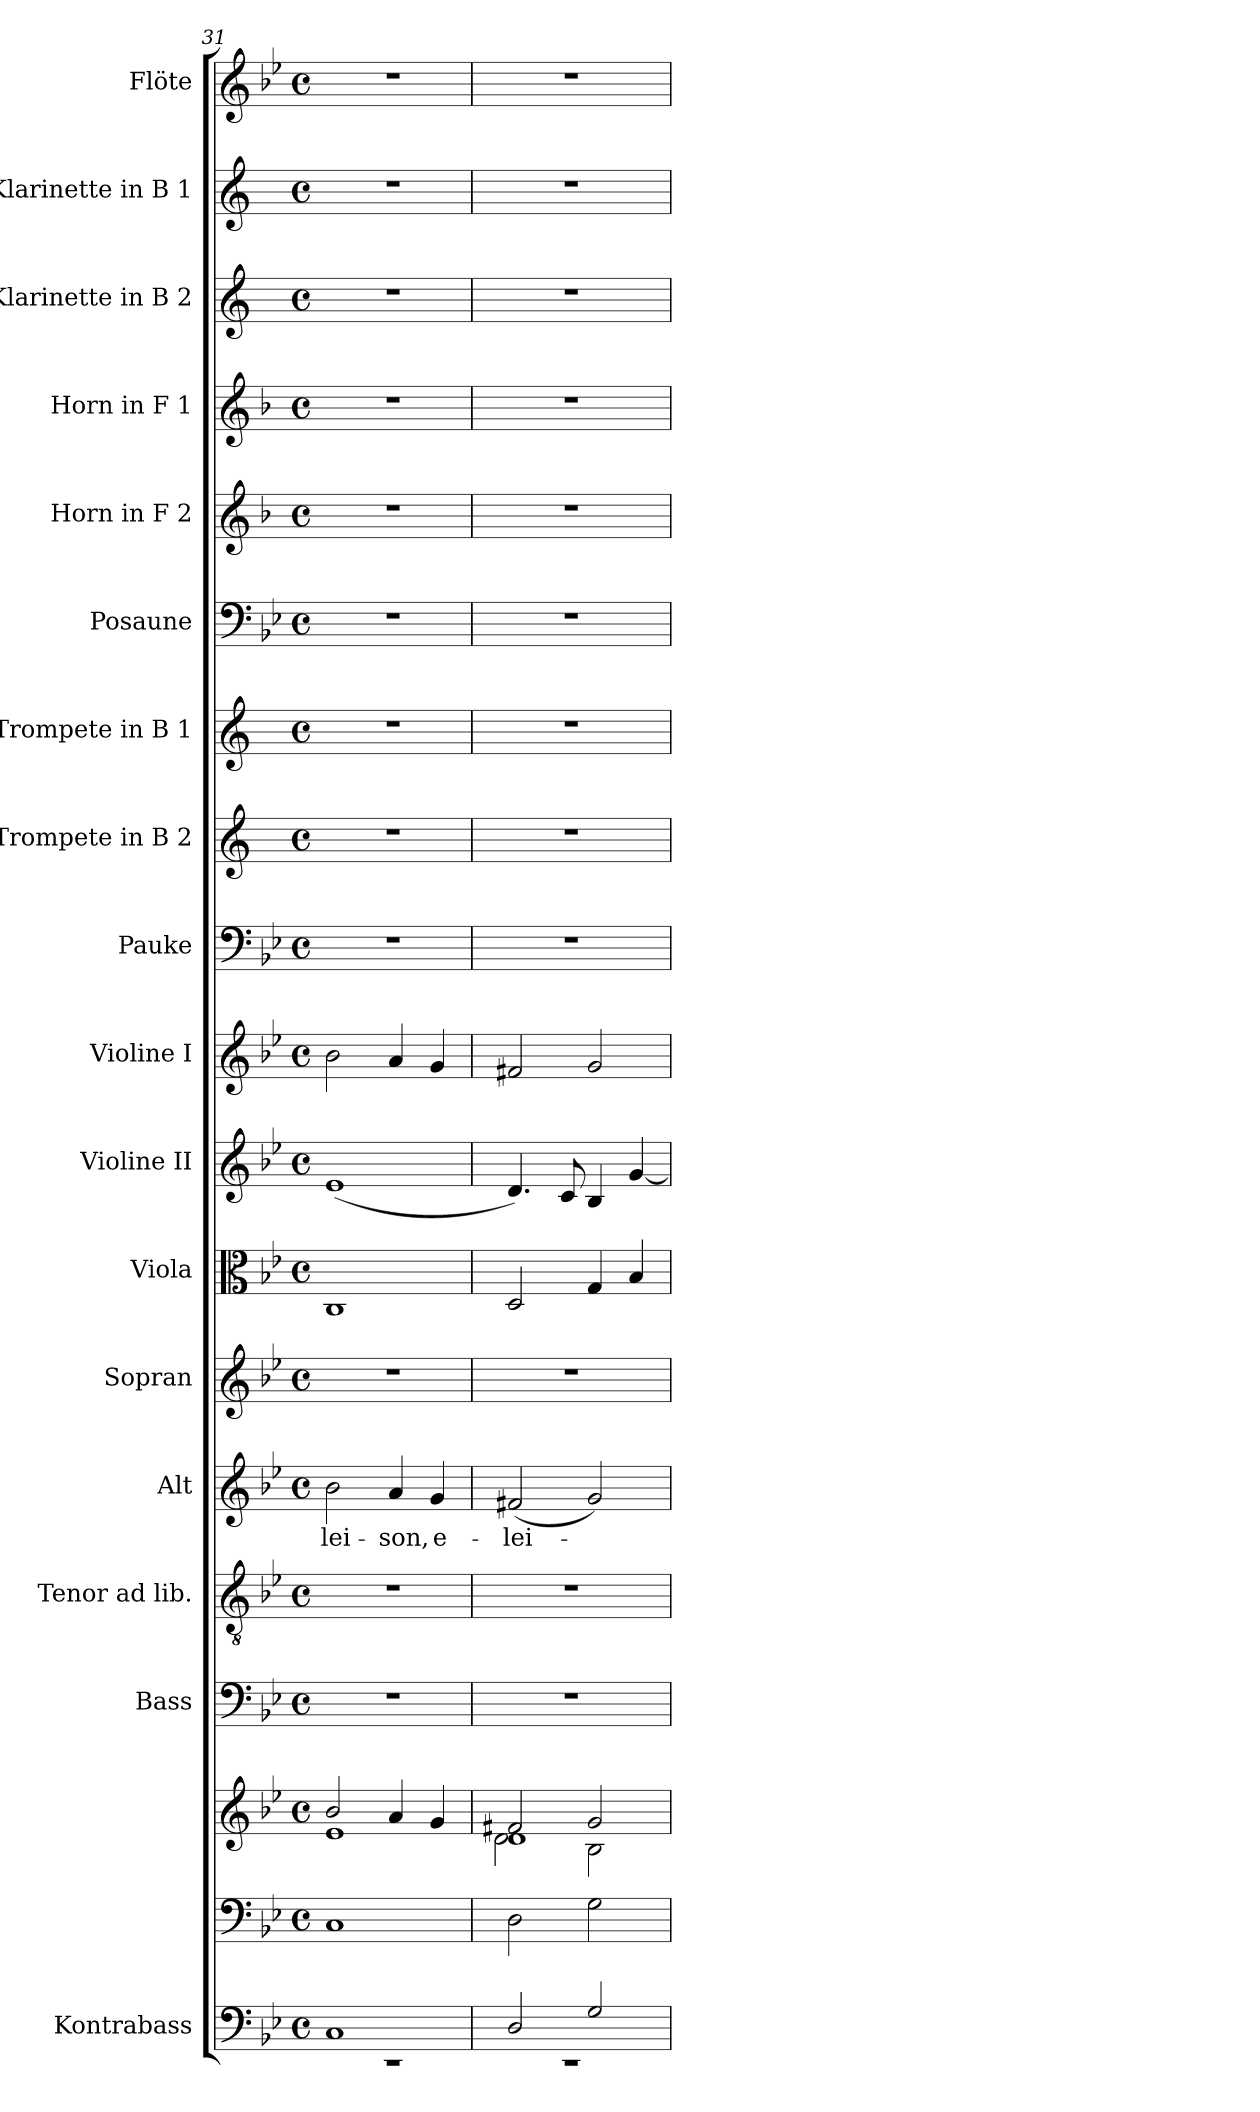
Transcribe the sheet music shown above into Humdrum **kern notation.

**kern	**kern	**kern	**kern	**kern	**kern	**text	**kern	**kern	**kern	**kern	**kern	**kern	**kern	**kern	**kern	**kern	**kern	**kern	**kern
*part18	*part17	*part17	*part16	*part15	*part14	*part14	*part13	*part12	*part11	*part10	*part9	*part8	*part7	*part6	*part5	*part4	*part3	*part2	*part1
*staff19	*staff18	*staff17	*staff16	*staff15	*staff14	*staff14	*staff13	*staff12	*staff11	*staff10	*staff9	*staff8	*staff7	*staff6	*staff5	*staff4	*staff3	*staff2	*staff1
*I"Kontrabass	*	*	*I"Bass	*I"Tenor ad lib.	*I"Alt	*	*I"Sopran	*I"Viola	*I"Violine II	*I"Violine I	*I"Pauke	*I"Trompete in B 2	*I"Trompete in B 1	*I"Posaune	*I"Horn in F 2	*I"Horn in F 1	*I"Klarinette in B 2	*I"Klarinette in B 1	*I"Flöte
*I'Kb.	*	*	*I'B	*I'T	*I'A	*	*I'S	*I'Vla.	*I'Vl. II	*I'Vl. I	*I'Pk.	*	*	*I'Pos.	*I'Hrn. 2	*I'Hrn. 1	*	*	*I'Fl.
*clefF4	*clefF4	*clefG2	*clefF4	*clefGv2	*clefG2	*	*clefG2	*clefC3	*clefG2	*clefG2	*clefF4	*clefG2	*clefG2	*clefF4	*clefG2	*clefG2	*clefG2	*clefG2	*clefG2
*ITrd7c12	*	*	*	*	*	*	*	*	*	*	*	*ITrd1c2	*ITrd1c2	*	*ITrd4c7	*ITrd4c7	*ITrd1c2	*ITrd1c2	*
*k[b-e-]	*k[b-e-]	*k[b-e-]	*k[b-e-]	*k[b-e-]	*k[b-e-]	*	*k[b-e-]	*k[b-e-]	*k[b-e-]	*k[b-e-]	*k[b-e-]	*k[b-e-]	*k[b-e-]	*k[b-e-]	*k[b-e-]	*k[b-e-]	*k[b-e-]	*k[b-e-]	*k[b-e-]
*B-:	*B-:	*B-:	*B-:	*B-:	*B-:	*	*B-:	*B-:	*B-:	*B-:	*B-:	*B-:	*B-:	*B-:	*B-:	*B-:	*B-:	*B-:	*B-:
*M4/4	*M4/4	*M4/4	*M4/4	*M4/4	*M4/4	*	*M4/4	*M4/4	*M4/4	*M4/4	*M4/4	*M4/4	*M4/4	*M4/4	*M4/4	*M4/4	*M4/4	*M4/4	*M4/4
*met(c)	*met(c)	*met(c)	*met(c)	*met(c)	*met(c)	*	*met(c)	*met(c)	*met(c)	*met(c)	*met(c)	*met(c)	*met(c)	*met(c)	*met(c)	*met(c)	*met(c)	*met(c)	*met(c)
=31	=31	=31	=31	=31	=31	=31	=31	=31	=31	=31	=31	=31	=31	=31	=31	=31	=31	=31	=31
*^	*	*^	*	*	*	*	*	*	*	*	*	*	*	*	*	*	*	*	*
!	!	!	!	!	!	!	!	!LO:LY:b	!	!	!	!	!	!	!	!	!	!	!	!	!
1CC	1rEE	1C	2b-/	1e-	1r	1r	2b-\	-lei-	1r	1C	(<1e-	2b-\	1r	1r	1r	1r	1r	1r	1r	1r	1r
!	!	!	!	!	!	!	!	!LO:LY:b	!	!	!	!	!	!	!	!	!	!	!	!	!
.	.	.	4a/	.	.	.	4a/	-son,	.	.	.	4a/	.	.	.	.	.	.	.	.	.
!	!	!	!	!	!	!	!	!LO:LY:b	!	!	!	!	!	!	!	!	!	!	!	!	!
.	.	.	4g/	.	.	.	4g/	e-	.	.	.	4g/	.	.	.	.	.	.	.	.	.
=32	=32	=32	=32	=32	=32	=32	=32	=32	=32	=32	=32	=32	=32	=32	=32	=32	=32	=32	=32	=32	=32
*	*	*	*	*^	*	*	*	*	*	*	*	*	*	*	*	*	*	*	*	*	*
!	!	!	!	!	!	!	!	!	!LO:LY:b	!	!	!	!	!	!	!	!	!	!	!	!	!
2DD/	1rEE	2D\	2f#X/	1d	2d\	1r	1r	(<2f#X/	-lei-	1r	2D/	4.d/)	2f#X/	1r	1r	1r	1r	1r	1r	1r	1r	1r
.	.	.	.	.	.	.	.	.	.	.	.	8c/	.	.	.	.	.	.	.	.	.	.
2GG/	.	2G\	2g/	.	2B-\	.	.	2g/)	.	.	4G/	4B-/	2g/	.	.	.	.	.	.	.	.	.
.	.	.	.	.	.	.	.	.	.	.	4B-/	[4g/	.	.	.	.	.	.	.	.	.	.
*v	*v	*	*v	*v	*v	*	*	*	*	*	*	*	*	*	*	*	*	*	*	*	*	*
=	=	=	=	=	=	=	=	=	=	=	=	=	=	=	=	=	=	=	=
*-	*-	*-	*-	*-	*-	*-	*-	*-	*-	*-	*-	*-	*-	*-	*-	*-	*-	*-	*-
